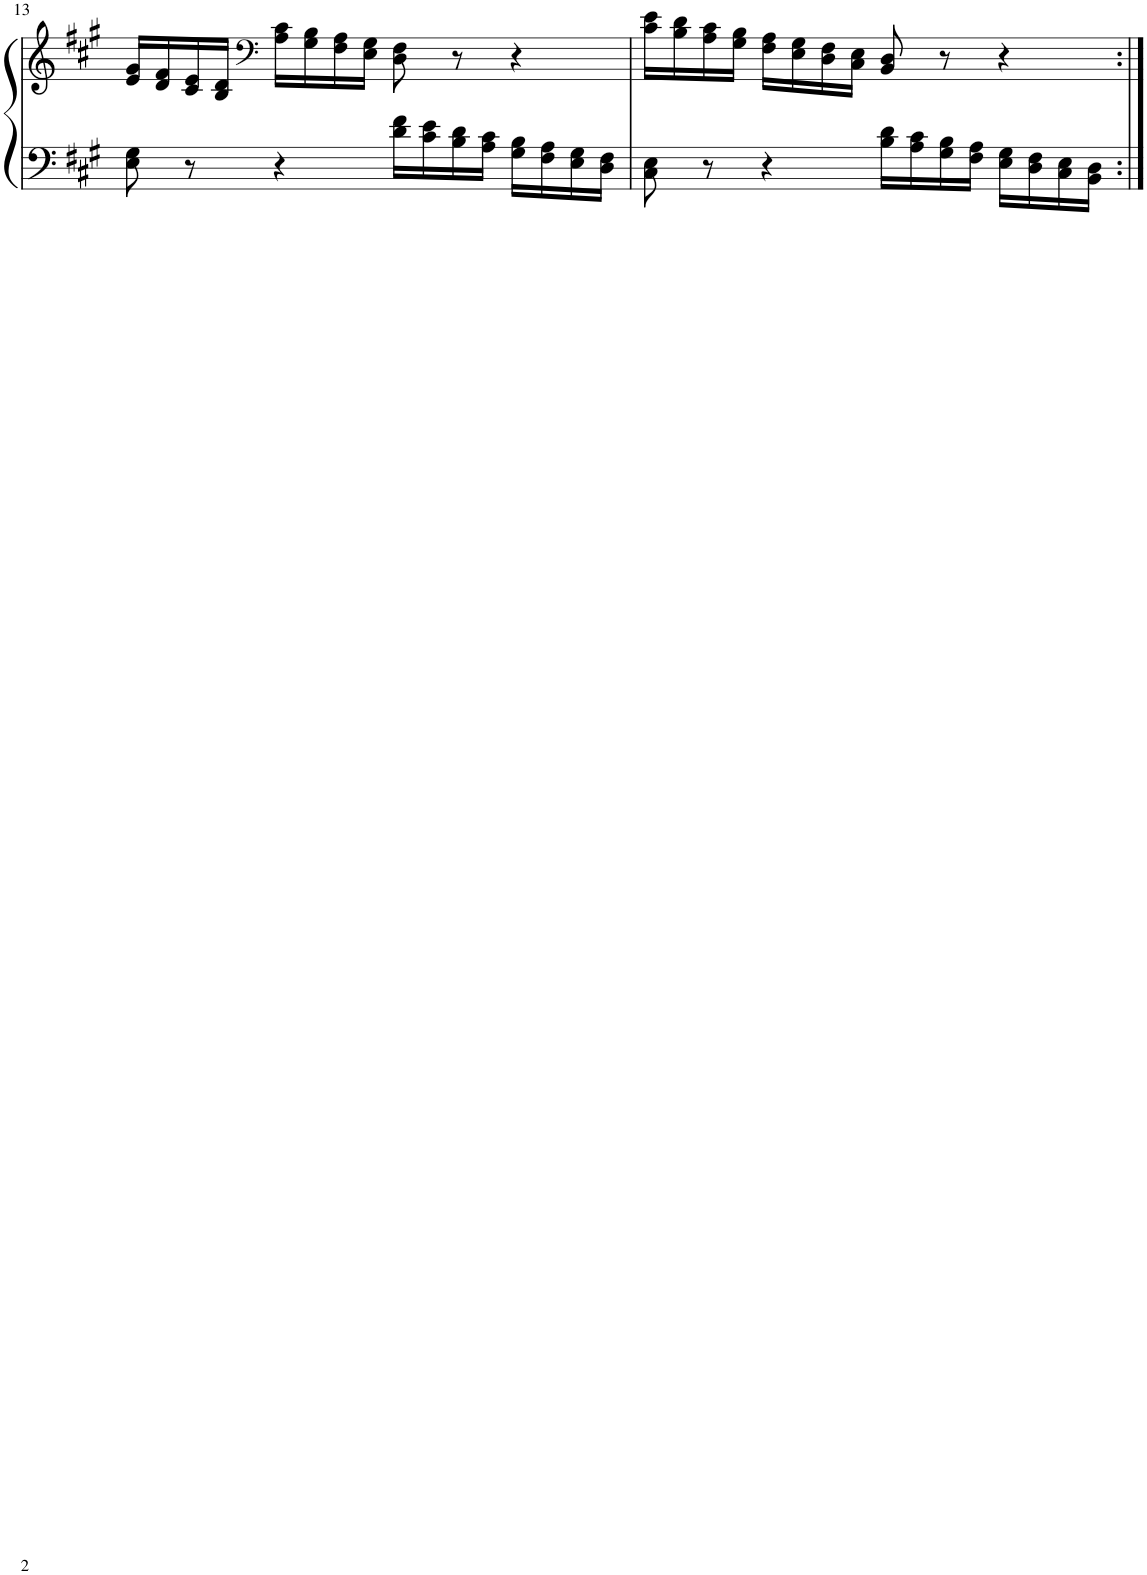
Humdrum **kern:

**kern	**kern
*part1	*part1
*staff2	*staff1
*I"Piano	*
*I'Pno	*
!!LO:PB:g=z
*clefF4	*clefG2
*k[f#c#g#]	*k[f#c#g#]
*M4/4	*M4/4
*met(c)	*met(c)
=13	=13
8E\ 8G#\	16e/ 16g#/LL
.	16d/ 16f#/
8r	16c#/ 16e/
.	16B/ 16d/JJ
*	*clefF4
4r	16A\ 16c#\LL
.	16G#\ 16B\
.	16F#\ 16A\
.	16E\ 16G#\JJ
16d\ 16f#\LL	8D\ 8F#\
16c#\ 16e\	.
16B\ 16d\	8r
16A\ 16c#\JJ	.
16G#\ 16B\LL	4r
16F#\ 16A\	.
16E\ 16G#\	.
16D\ 16F#\JJ	.
=14	=14
8C#\ 8E\	16c#\ 16e\LL
.	16B\ 16d\
8r	16A\ 16c#\
.	16G#\ 16B\JJ
4r	16F#\ 16A\LL
.	16E\ 16G#\
.	16D\ 16F#\
.	16C#\ 16E\JJ
16B\ 16d\LL	8BB/ 8D/
16A\ 16c#\	.
16G#\ 16B\	8r
16F#\ 16A\JJ	.
16E\ 16G#\LL	4r
16D\ 16F#\	.
16C#\ 16E\	.
16BB\ 16D\JJ	.
=:|!	=:|!
*-	*-
